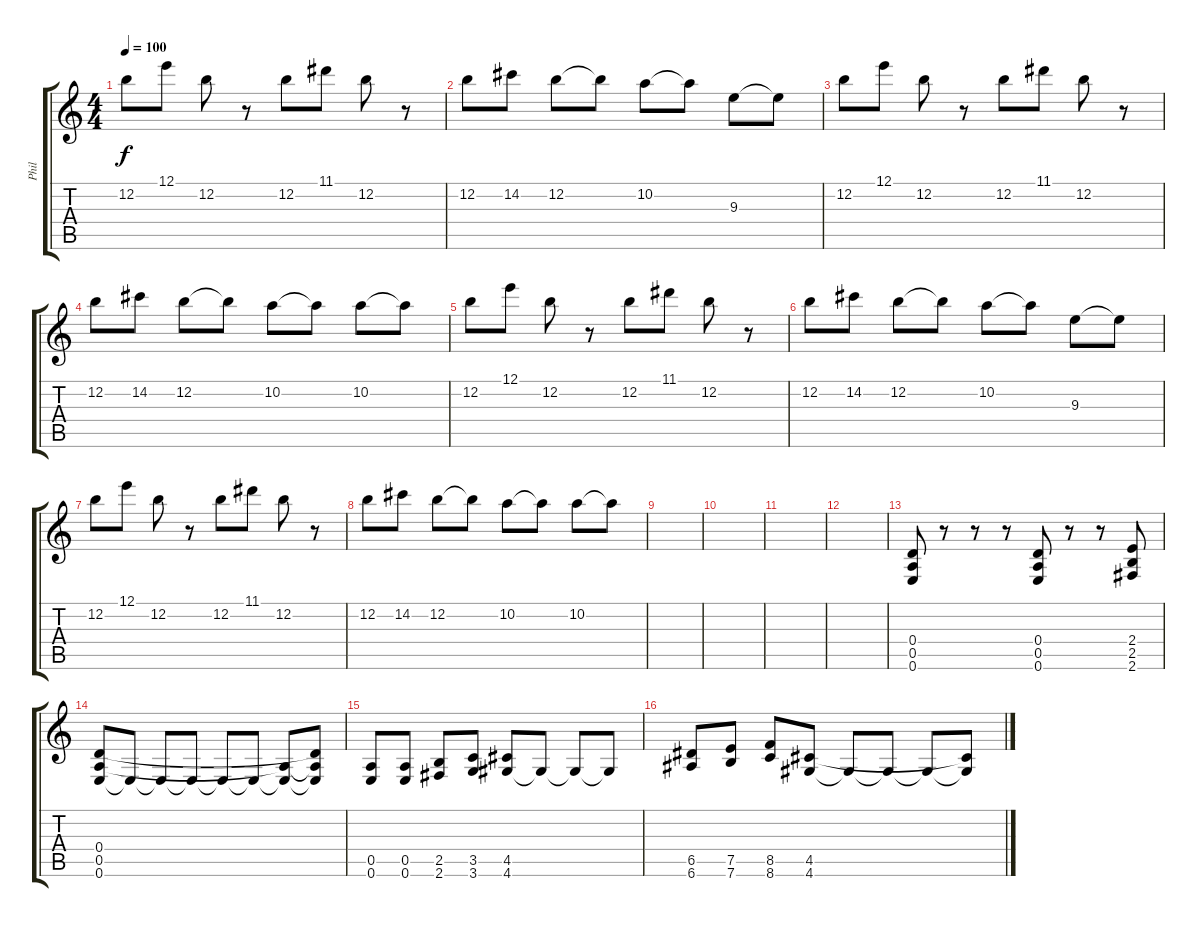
\track ("Phil" "Phil") {instrument distortionguitar}
\staff {score tabs}
\tuning (E4 B3 G3 D3 A2 E2) {hide}
\ts (4 4)
\tempo 100
\clef g2
\ks c
12.2.8{dy f instrument electricguitarclean} 12.1.8 12.2.8 r.8 12.2.8 11.1.8 12.2.8 r.8 |
12.2.8 14.2.8 12.2.8 12.2{t}.8 10.2.8 10.2{t}.8 9.3.8 9.3{t}.8 |
12.2.8 12.1.8 12.2.8 r.8 12.2.8 11.1.8 12.2.8 r.8 |
12.2.8 14.2.8 12.2.8 12.2{t}.8 10.2.8 10.2{t}.8 10.2.8 10.2{t}.8 |
12.2.8{instrument electricguitarclean} 12.1.8 12.2.8 r.8 12.2.8 11.1.8 12.2.8 r.8 |
12.2.8 14.2.8 12.2.8 12.2{t}.8 10.2.8 10.2{t}.8 9.3.8 9.3{t}.8 |
12.2.8 12.1.8 12.2.8 r.8 12.2.8 11.1.8 12.2.8 r.8 |
12.2.8 14.2.8 12.2.8 12.2{t}.8 10.2.8 10.2{t}.8 10.2.8 10.2{t}.8 |
|
|
|
|
(0.4 0.5 0.6).8 r.8 r.8 r.8 (0.4 0.5 0.6).8 r.8 r.8 (2.4 2.5 2.6).8 |
(0.4 0.5 0.6).8 0.6{t}.8 0.6{t}.8 0.6{t}.8 0.6{t}.8 0.6{t}.8 (0.5{t} 0.6{t}).8 (0.4{t} 0.5{t} 0.6{t}).8 |
(0.5 0.6).8 (0.5 0.6).8 (2.5 2.6).8 (3.5 3.6).8 (4.5 4.6).8 4.6{t}.8 4.6{t}.8 4.6{t}.8 |
(6.5 6.6).8 (7.5 7.6).8 (8.5 8.6).8 (4.5 4.6).8 4.6{t}.8 4.6{t}.8 4.6{t}.8 (4.5{t} 4.6{t}).8
